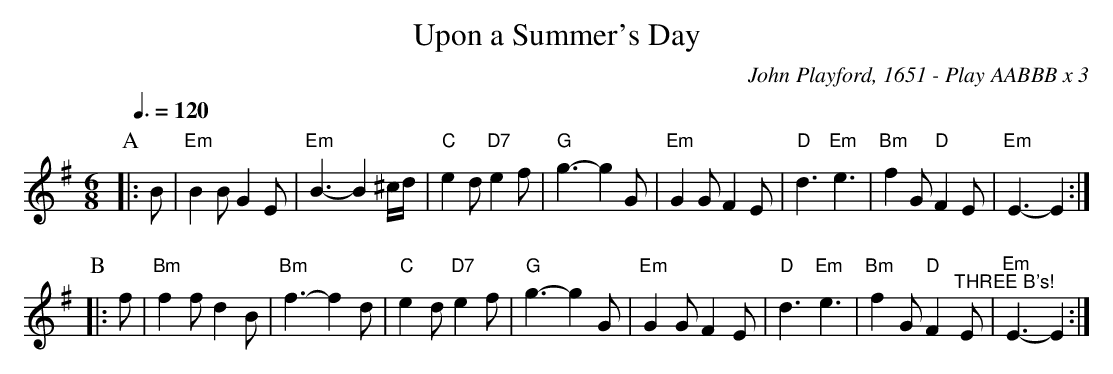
X:1
T:Upon a Summer's Day
C:John Playford, 1651 - Play AABBB x 3
Q:3/8=120
M:6/8
L:1/8
K:Em
P:A
|: B | "Em"B2B G2E | "Em"B3- B2^c/d/ | "C"e2d "D7"e2f | "G"g3- g2G |\
"Em"G2G F2E | "D"d3 "Em"e3 | "Bm"f2G "D"F2E | "Em"E3- E2 :|
P:B
|:f | "Bm"f2f d2B | "Bm"f3- f2d | "C"e2d "D7"e2f | "G"g3- g2G |\
"Em"G2G F2E | "D"d3 "Em"e3 | "Bm"f2G "D"F2 "^THREE B's!" E | "Em"E3- E2 :|
